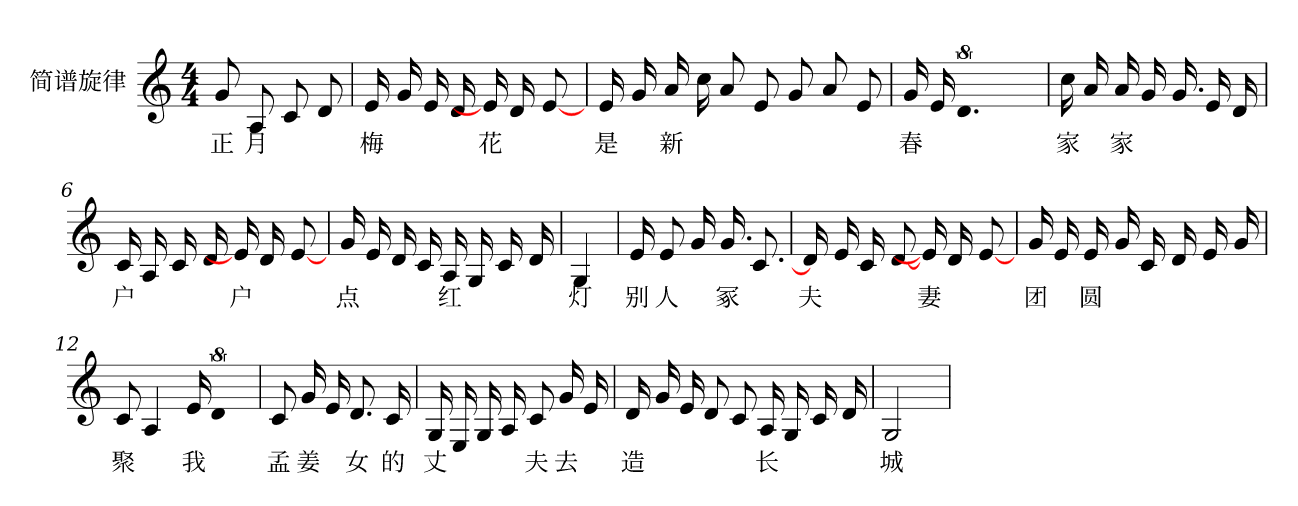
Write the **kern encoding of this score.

**kern	**text
*part1	*part1
*staff1	*staff1
*I"简谱旋律	*
*k[]	*
*M4/4	*
=1	=1
8g	正
8A	月
8c	.
8d	.
=2	=2
16e	梅
16g	.
16e	.
16d	.
16e]	花
16d	.
!LO:N:vis=8	!
[8.e	.
=3	=3
16e	是
16g	.
16a	新
16cc	.
8a	.
8e	.
8g	.
8a	.
8e	.
=4	=4
16g	春
16e	.
!LO:N:vis=2.	!
8%5d	.
=5	=5
16cc	家
16a	.
16a	家
16g	.
!LO:N:vis=16.	!
16g	.
16e	.
16d	.
=6	=6
16c	户
16A	.
16c	.
16d	.
16e]	户
16d	.
!LO:N:vis=8	!
[8.e	.
=7	=7
16g	点
16e	.
16d	.
16c	.
16A	红
16G	.
16c	.
16d	.
=8	=8
4G	灯
=9	=9
16e	别
8e	人
16g	.
!LO:N:vis=16.	!
16g	冢
8.c	.
=10	=10
16d]	夫
16e	.
16c	.
[8d	.
16e]	妻
16d	.
!LO:N:vis=8	!
[8.e	.
=11	=11
16g	团
16e	.
16e	圆
16g	.
16c	.
16d	.
16e	.
16g	.
=12	=12
8c	聚
4A	.
16e	我
!LO:N:vis=4	!
16%5d	.
=13	=13
8c	孟
16g	姜
16e	.
8.d	女
16c	的
=14	=14
16G	丈
16E	.
16G	.
16A	.
8c	夫
16g	去
16e	.
=15	=15
16d	造
16g	.
16e	.
8d	.
8c	.
16A	长
16G	.
16c	.
16d	.
=16	=16
2G	城
=	=
*-	*-
